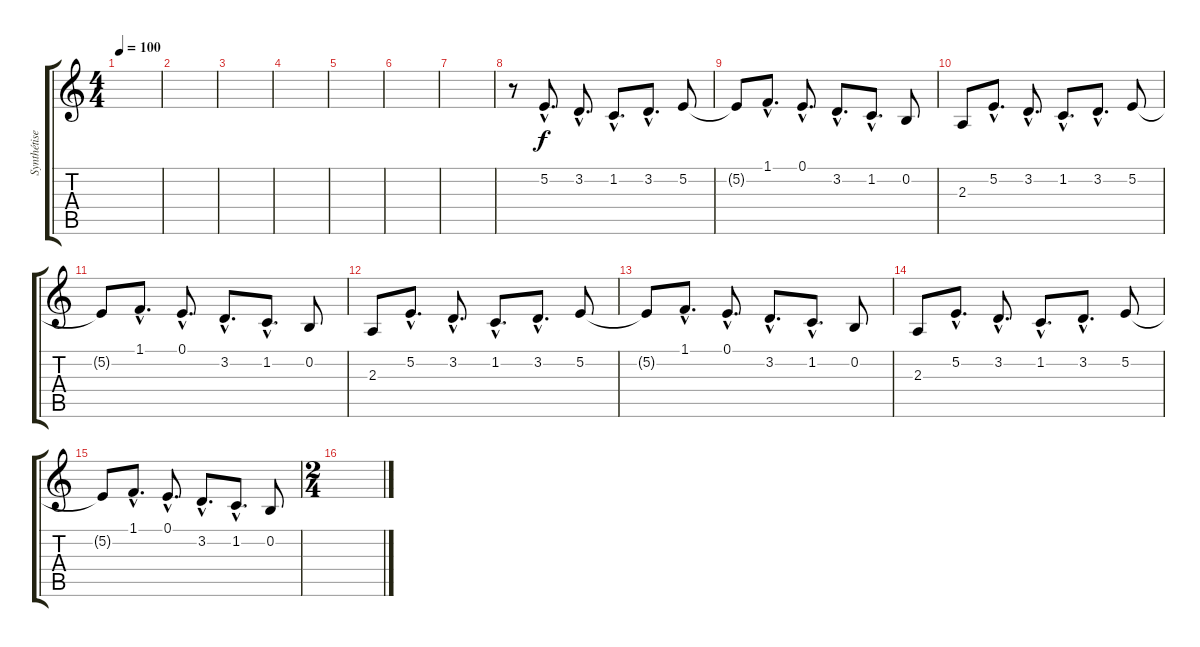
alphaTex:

\track ("Synthétiseur" "Synthétise") {instrument honkytonkpiano}
\staff {score tabs}
\tuning (E4 B3 G3 D3 A2 E2) {hide}
\ts (4 4)
\tempo 100
\clef g2
\ks c
|
|
|
|
|
|
|
r.8{volume 14 instrument pad7halo} 5.2{hac}.8{d} 3.2{hac}.8{d} 1.2{hac}.8{d} 3.2{hac}.8{d} 5.2.8 |
5.2{t}.8 1.1{hac}.8{d} 0.1{hac}.8{d} 3.2{hac}.8{d} 1.2{hac}.8{d} 0.2.8 |
2.3.8 5.2{hac}.8{d} 3.2{hac}.8{d} 1.2{hac}.8{d} 3.2{hac}.8{d} 5.2.8 |
5.2{t}.8 1.1{hac}.8{d} 0.1{hac}.8{d} 3.2{hac}.8{d} 1.2{hac}.8{d} 0.2.8 |
2.3.8 5.2{hac}.8{d} 3.2{hac}.8{d} 1.2{hac}.8{d} 3.2{hac}.8{d} 5.2.8 |
5.2{t}.8 1.1{hac}.8{d} 0.1{hac}.8{d} 3.2{hac}.8{d} 1.2{hac}.8{d} 0.2.8 |
2.3.8 5.2{hac}.8{d} 3.2{hac}.8{d} 1.2{hac}.8{d} 3.2{hac}.8{d} 5.2.8 |
5.2{t}.8 1.1{hac}.8{d} 0.1{hac}.8{d} 3.2{hac}.8{d} 1.2{hac}.8{d} 0.2.8 |
\ts (2 4)
